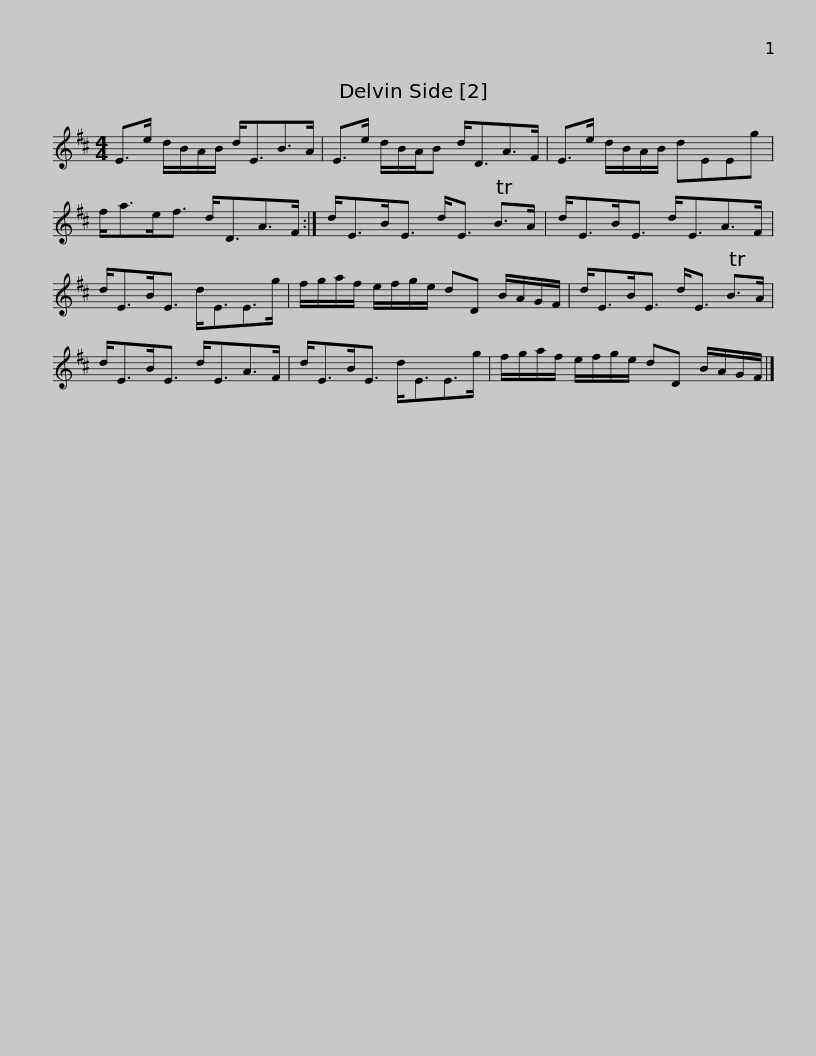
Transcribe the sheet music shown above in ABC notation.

X:1
L:1/8
M:4/4
I:linebreak $
K:Bmin
V:1 treble
V:1
 E>e d/B/A/B/ d<EB>A | E>e d/B/A/B d<DA>F | E>e d/B/A/B/ dEEg | f<ae<f d<DA>F :|$ d<EB<E d<E TB>A | %5
 d<EB<E d<EA>F | d<EB<E d<EE>g | f/g/a/f/ e/f/g/e/ dD B/A/G/F/ |$ d<EB<E d<E TB>A | d<EB<E d<EA>F | %10
 d<EB<E d<EE>g | f/g/a/f/ e/f/g/e/ dD B/A/G/F/ |] %12
